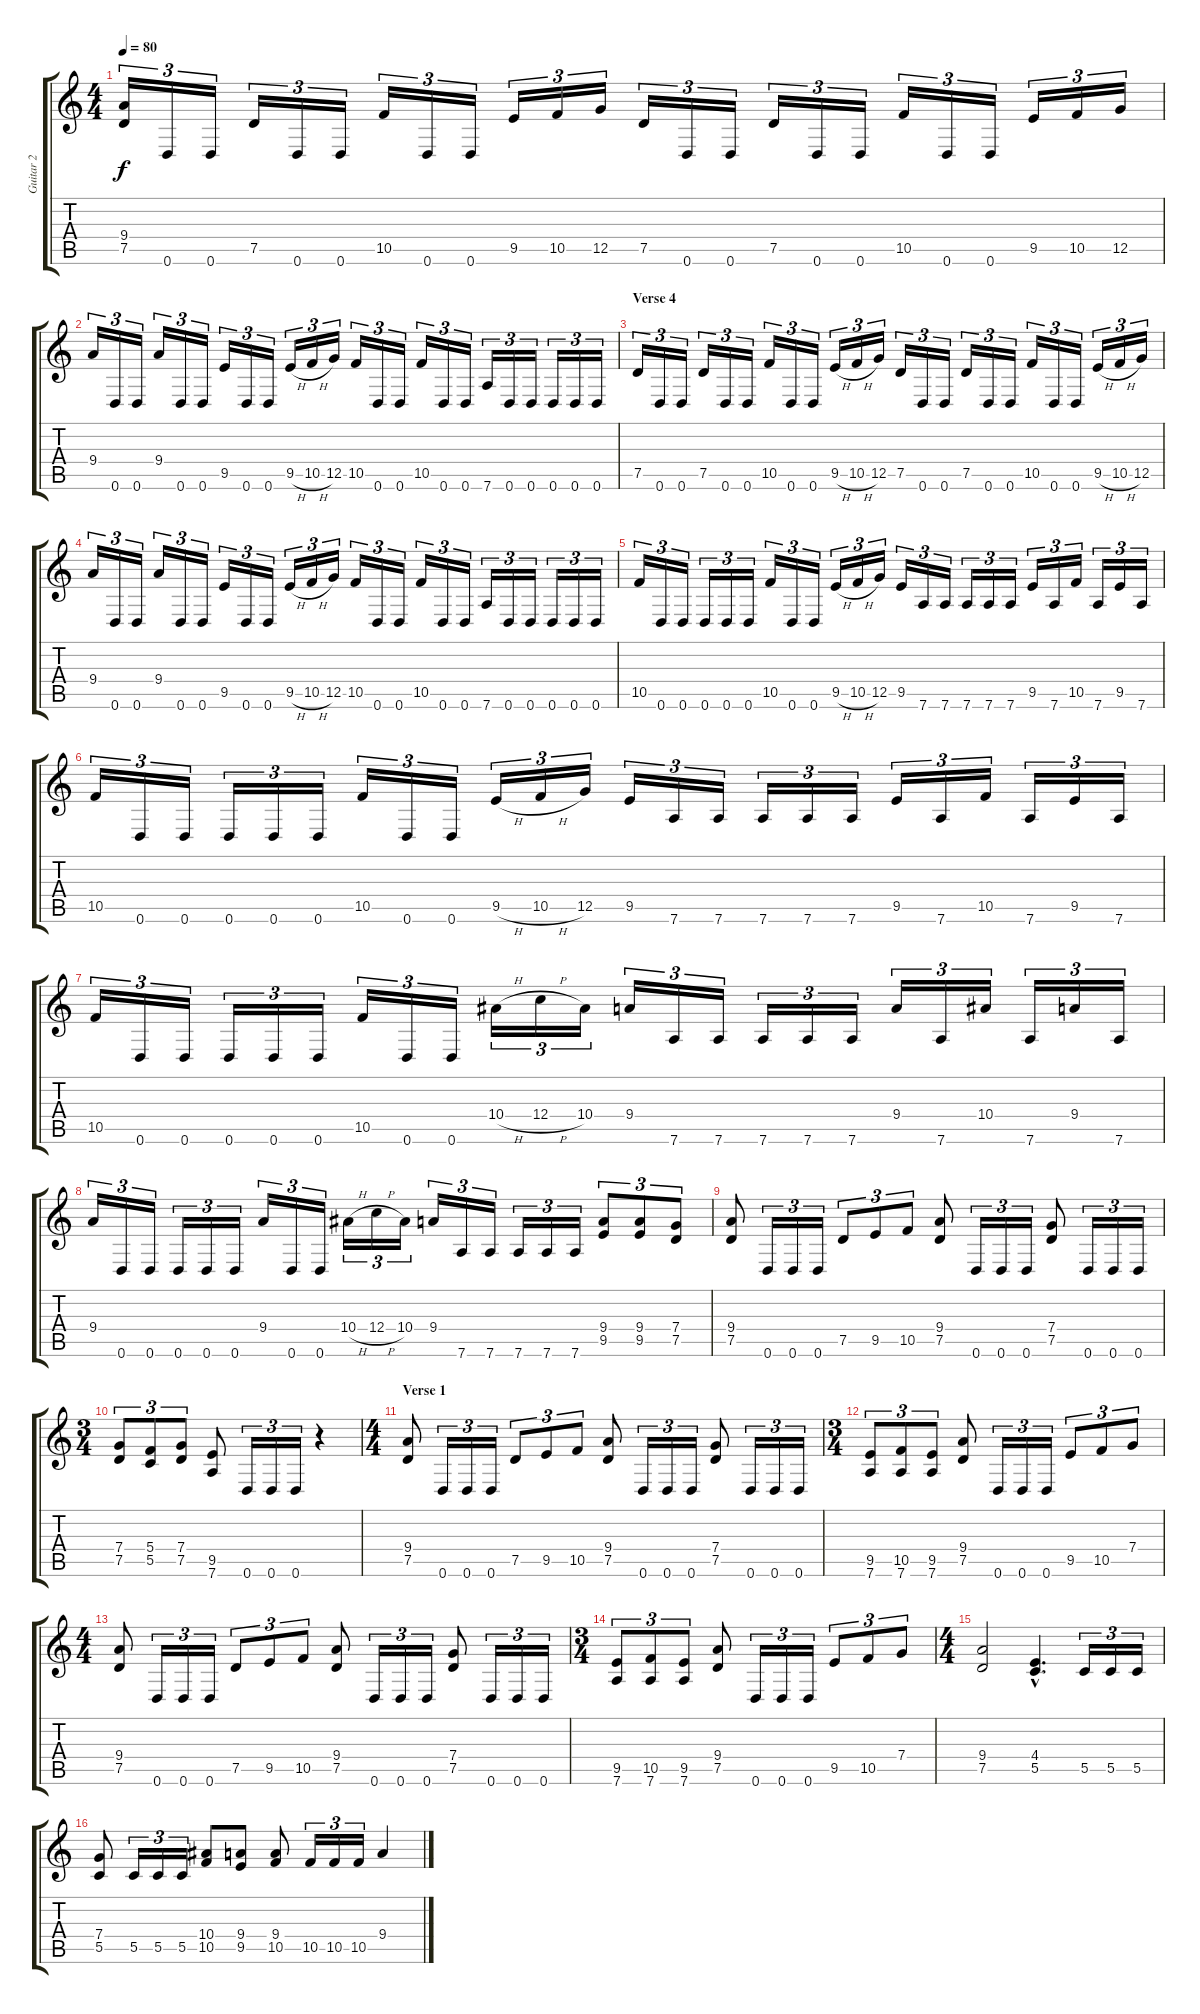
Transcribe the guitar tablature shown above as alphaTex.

\track ("Guitar 2" "Guitar 2") {instrument distortionguitar}
\staff {score tabs}
\tuning (D4 A3 F3 C3 G2 D2) {hide}
\ts (4 4)
\tempo 80
\clef g2
\ks c
(9.4 7.5).16{tu (3 2) dy f} 0.6.16{tu (3 2)} 0.6.16{tu (3 2)} 7.5.16{tu (3 2)} 0.6.16{tu (3 2)} 0.6.16{tu (3 2)} 10.5.16{tu (3 2)} 0.6.16{tu (3 2)} 0.6.16{tu (3 2)} 9.5.16{tu (3 2)} 10.5.16{tu (3 2)} 12.5.16{tu (3 2)} 7.5.16{tu (3 2)} 0.6.16{tu (3 2)} 0.6.16{tu (3 2)} 7.5.16{tu (3 2)} 0.6.16{tu (3 2)} 0.6.16{tu (3 2)} 10.5.16{tu (3 2)} 0.6.16{tu (3 2)} 0.6.16{tu (3 2)} 9.5.16{tu (3 2)} 10.5.16{tu (3 2)} 12.5.16{tu (3 2)} |
9.4.16{tu (3 2)} 0.6.16{tu (3 2)} 0.6.16{tu (3 2)} 9.4.16{tu (3 2)} 0.6.16{tu (3 2)} 0.6.16{tu (3 2)} 9.5.16{tu (3 2)} 0.6.16{tu (3 2)} 0.6.16{tu (3 2)} 9.5{h}.16{tu (3 2)} 10.5{h}.16{tu (3 2)} 12.5.16{tu (3 2)} 10.5.16{tu (3 2)} 0.6.16{tu (3 2)} 0.6.16{tu (3 2)} 10.5.16{tu (3 2)} 0.6.16{tu (3 2)} 0.6.16{tu (3 2)} 7.6.16{tu (3 2)} 0.6.16{tu (3 2)} 0.6.16{tu (3 2)} 0.6.16{tu (3 2)} 0.6.16{tu (3 2)} 0.6.16{tu (3 2)} |
\section ("" "Verse 4")
7.5.16{tu (3 2)} 0.6.16{tu (3 2)} 0.6.16{tu (3 2)} 7.5.16{tu (3 2)} 0.6.16{tu (3 2)} 0.6.16{tu (3 2)} 10.5.16{tu (3 2)} 0.6.16{tu (3 2)} 0.6.16{tu (3 2)} 9.5{h}.16{tu (3 2)} 10.5{h}.16{tu (3 2)} 12.5.16{tu (3 2)} 7.5.16{tu (3 2)} 0.6.16{tu (3 2)} 0.6.16{tu (3 2)} 7.5.16{tu (3 2)} 0.6.16{tu (3 2)} 0.6.16{tu (3 2)} 10.5.16{tu (3 2)} 0.6.16{tu (3 2)} 0.6.16{tu (3 2)} 9.5{h}.16{tu (3 2)} 10.5{h}.16{tu (3 2)} 12.5.16{tu (3 2)} |
9.4.16{tu (3 2)} 0.6.16{tu (3 2)} 0.6.16{tu (3 2)} 9.4.16{tu (3 2)} 0.6.16{tu (3 2)} 0.6.16{tu (3 2)} 9.5.16{tu (3 2)} 0.6.16{tu (3 2)} 0.6.16{tu (3 2)} 9.5{h}.16{tu (3 2)} 10.5{h}.16{tu (3 2)} 12.5.16{tu (3 2)} 10.5.16{tu (3 2)} 0.6.16{tu (3 2)} 0.6.16{tu (3 2)} 10.5.16{tu (3 2)} 0.6.16{tu (3 2)} 0.6.16{tu (3 2)} 7.6.16{tu (3 2)} 0.6.16{tu (3 2)} 0.6.16{tu (3 2)} 0.6.16{tu (3 2)} 0.6.16{tu (3 2)} 0.6.16{tu (3 2)} |
10.5.16{tu (3 2)} 0.6.16{tu (3 2)} 0.6.16{tu (3 2)} 0.6.16{tu (3 2)} 0.6.16{tu (3 2)} 0.6.16{tu (3 2)} 10.5.16{tu (3 2)} 0.6.16{tu (3 2)} 0.6.16{tu (3 2)} 9.5{h}.16{tu (3 2)} 10.5{h}.16{tu (3 2)} 12.5.16{tu (3 2)} 9.5.16{tu (3 2)} 7.6.16{tu (3 2)} 7.6.16{tu (3 2)} 7.6.16{tu (3 2)} 7.6.16{tu (3 2)} 7.6.16{tu (3 2)} 9.5.16{tu (3 2)} 7.6.16{tu (3 2)} 10.5.16{tu (3 2)} 7.6.16{tu (3 2)} 9.5.16{tu (3 2)} 7.6.16{tu (3 2)} |
10.5.16{tu (3 2)} 0.6.16{tu (3 2)} 0.6.16{tu (3 2)} 0.6.16{tu (3 2)} 0.6.16{tu (3 2)} 0.6.16{tu (3 2)} 10.5.16{tu (3 2)} 0.6.16{tu (3 2)} 0.6.16{tu (3 2)} 9.5{h}.16{tu (3 2)} 10.5{h}.16{tu (3 2)} 12.5.16{tu (3 2)} 9.5.16{tu (3 2)} 7.6.16{tu (3 2)} 7.6.16{tu (3 2)} 7.6.16{tu (3 2)} 7.6.16{tu (3 2)} 7.6.16{tu (3 2)} 9.5.16{tu (3 2)} 7.6.16{tu (3 2)} 10.5.16{tu (3 2)} 7.6.16{tu (3 2)} 9.5.16{tu (3 2)} 7.6.16{tu (3 2)} |
10.5.16{tu (3 2)} 0.6.16{tu (3 2)} 0.6.16{tu (3 2)} 0.6.16{tu (3 2)} 0.6.16{tu (3 2)} 0.6.16{tu (3 2)} 10.5.16{tu (3 2)} 0.6.16{tu (3 2)} 0.6.16{tu (3 2)} 10.4{h}.16{tu (3 2)} 12.4{h}.16{tu (3 2)} 10.4.16{tu (3 2)} 9.4.16{tu (3 2)} 7.6.16{tu (3 2)} 7.6.16{tu (3 2)} 7.6.16{tu (3 2)} 7.6.16{tu (3 2)} 7.6.16{tu (3 2)} 9.4.16{tu (3 2)} 7.6.16{tu (3 2)} 10.4.16{tu (3 2)} 7.6.16{tu (3 2)} 9.4.16{tu (3 2)} 7.6.16{tu (3 2)} |
9.4.16{tu (3 2)} 0.6.16{tu (3 2)} 0.6.16{tu (3 2)} 0.6.16{tu (3 2)} 0.6.16{tu (3 2)} 0.6.16{tu (3 2)} 9.4.16{tu (3 2)} 0.6.16{tu (3 2)} 0.6.16{tu (3 2)} 10.4{h}.16{tu (3 2)} 12.4{h}.16{tu (3 2)} 10.4.16{tu (3 2)} 9.4.16{tu (3 2)} 7.6.16{tu (3 2)} 7.6.16{tu (3 2)} 7.6.16{tu (3 2)} 7.6.16{tu (3 2)} 7.6.16{tu (3 2)} (9.4 9.5).8{tu (3 2)} (9.4 9.5).8{tu (3 2)} (7.4 7.5).8{tu (3 2)} |
(9.4 7.5).8 0.6.16{tu (3 2)} 0.6.16{tu (3 2)} 0.6.16{tu (3 2)} 7.5.8{tu (3 2)} 9.5.8{tu (3 2)} 10.5.8{tu (3 2)} (9.4 7.5).8 0.6.16{tu (3 2)} 0.6.16{tu (3 2)} 0.6.16{tu (3 2)} (7.4 7.5).8 0.6.16{tu (3 2)} 0.6.16{tu (3 2)} 0.6.16{tu (3 2)} |
\ts (3 4)
(7.4 7.5).8{tu (3 2)} (5.4 5.5).8{tu (3 2)} (7.4 7.5).8{tu (3 2)} (9.5 7.6).8 0.6.16{tu (3 2)} 0.6.16{tu (3 2)} 0.6.16{tu (3 2)} r.4 |
\ts (4 4)
\section ("" "Verse 1")
(9.4 7.5).8 0.6.16{tu (3 2)} 0.6.16{tu (3 2)} 0.6.16{tu (3 2)} 7.5.8{tu (3 2)} 9.5.8{tu (3 2)} 10.5.8{tu (3 2)} (9.4 7.5).8 0.6.16{tu (3 2)} 0.6.16{tu (3 2)} 0.6.16{tu (3 2)} (7.4 7.5).8 0.6.16{tu (3 2)} 0.6.16{tu (3 2)} 0.6.16{tu (3 2)} |
\ts (3 4)
(9.5 7.6).8{tu (3 2)} (10.5 7.6).8{tu (3 2)} (9.5 7.6).8{tu (3 2)} (9.4 7.5).8 0.6.16{tu (3 2)} 0.6.16{tu (3 2)} 0.6.16{tu (3 2)} 9.5.8{tu (3 2)} 10.5.8{tu (3 2)} 7.4.8{tu (3 2)} |
\ts (4 4)
(9.4 7.5).8 0.6.16{tu (3 2)} 0.6.16{tu (3 2)} 0.6.16{tu (3 2)} 7.5.8{tu (3 2)} 9.5.8{tu (3 2)} 10.5.8{tu (3 2)} (9.4 7.5).8 0.6.16{tu (3 2)} 0.6.16{tu (3 2)} 0.6.16{tu (3 2)} (7.4 7.5).8 0.6.16{tu (3 2)} 0.6.16{tu (3 2)} 0.6.16{tu (3 2)} |
\ts (3 4)
(9.5 7.6).8{tu (3 2)} (10.5 7.6).8{tu (3 2)} (9.5 7.6).8{tu (3 2)} (9.4 7.5).8 0.6.16{tu (3 2)} 0.6.16{tu (3 2)} 0.6.16{tu (3 2)} 9.5.8{tu (3 2)} 10.5.8{tu (3 2)} 7.4.8{tu (3 2)} |
\ts (4 4)
(9.4 7.5).2 (4.4{hac} 5.5{hac}).4{d} 5.5.16{tu (3 2)} 5.5.16{tu (3 2)} 5.5.16{tu (3 2)} |
(7.4 5.5).8 5.5.16{tu (3 2)} 5.5.16{tu (3 2)} 5.5.16{tu (3 2)} (10.4 10.5).8 (9.4 9.5).8 (9.4 10.5).8 10.5.16{tu (3 2)} 10.5.16{tu (3 2)} 10.5.16{tu (3 2)} 9.4{ss}.4
